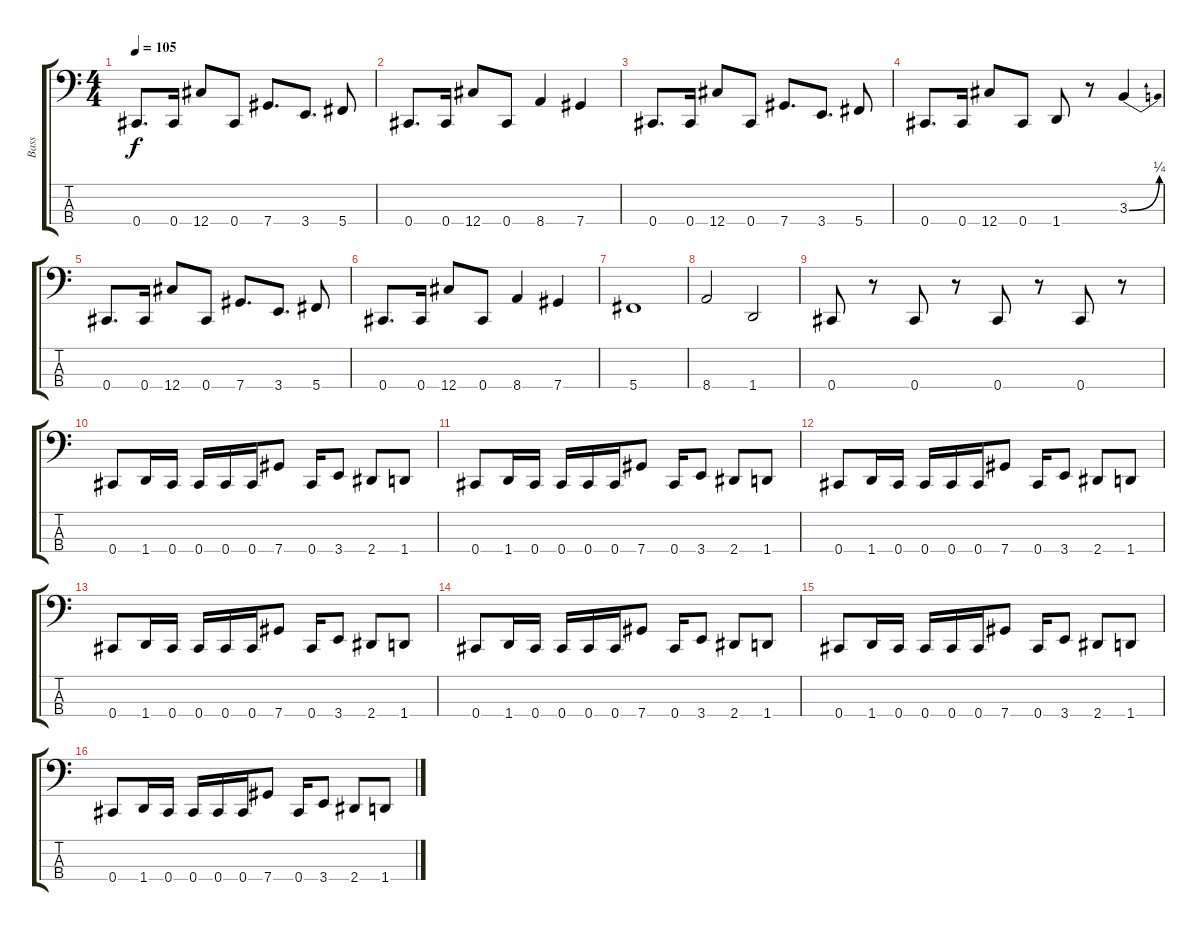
\track ("Bass" "Bass") {instrument electricbassfinger}
\staff {score tabs}
\tuning (Gb2 Db2 Ab1 Db1) {hide}
\ts (4 4)
\tempo 105
\clef f4
\ks c
0.4.8{d dy f} 0.4.16 12.4.8 0.4.8 7.4.8{d} 3.4.8{d} 5.4.8 |
0.4.8{d} 0.4.16 12.4.8 0.4.8 8.4.4 7.4.4 |
0.4.8{d} 0.4.16 12.4.8 0.4.8 7.4.8{d} 3.4.8{d} 5.4.8 |
0.4.8{d} 0.4.16 12.4.8 0.4.8 1.4.8 r.8 3.3{be (bend 0 0 60 1)}.4 |
0.4.8{d} 0.4.16 12.4.8 0.4.8 7.4.8{d} 3.4.8{d} 5.4.8 |
0.4.8{d} 0.4.16 12.4.8 0.4.8 8.4.4 7.4.4 |
5.4.1 |
8.4.2 1.4.2 |
0.4.8 r.8 0.4.8 r.8 0.4.8 r.8 0.4.8 r.8 |
0.4.8 1.4.16 0.4.16 0.4.16 0.4.16 0.4.16 7.4.8 0.4.16 3.4.8 2.4.8 1.4.8 |
0.4.8 1.4.16 0.4.16 0.4.16 0.4.16 0.4.16 7.4.8 0.4.16 3.4.8 2.4.8 1.4.8 |
0.4.8 1.4.16 0.4.16 0.4.16 0.4.16 0.4.16 7.4.8 0.4.16 3.4.8 2.4.8 1.4.8 |
0.4.8 1.4.16 0.4.16 0.4.16 0.4.16 0.4.16 7.4.8 0.4.16 3.4.8 2.4.8 1.4.8 |
0.4.8 1.4.16 0.4.16 0.4.16 0.4.16 0.4.16 7.4.8 0.4.16 3.4.8 2.4.8 1.4.8 |
0.4.8 1.4.16 0.4.16 0.4.16 0.4.16 0.4.16 7.4.8 0.4.16 3.4.8 2.4.8 1.4.8 |
0.4.8 1.4.16 0.4.16 0.4.16 0.4.16 0.4.16 7.4.8 0.4.16 3.4.8 2.4.8 1.4.8
